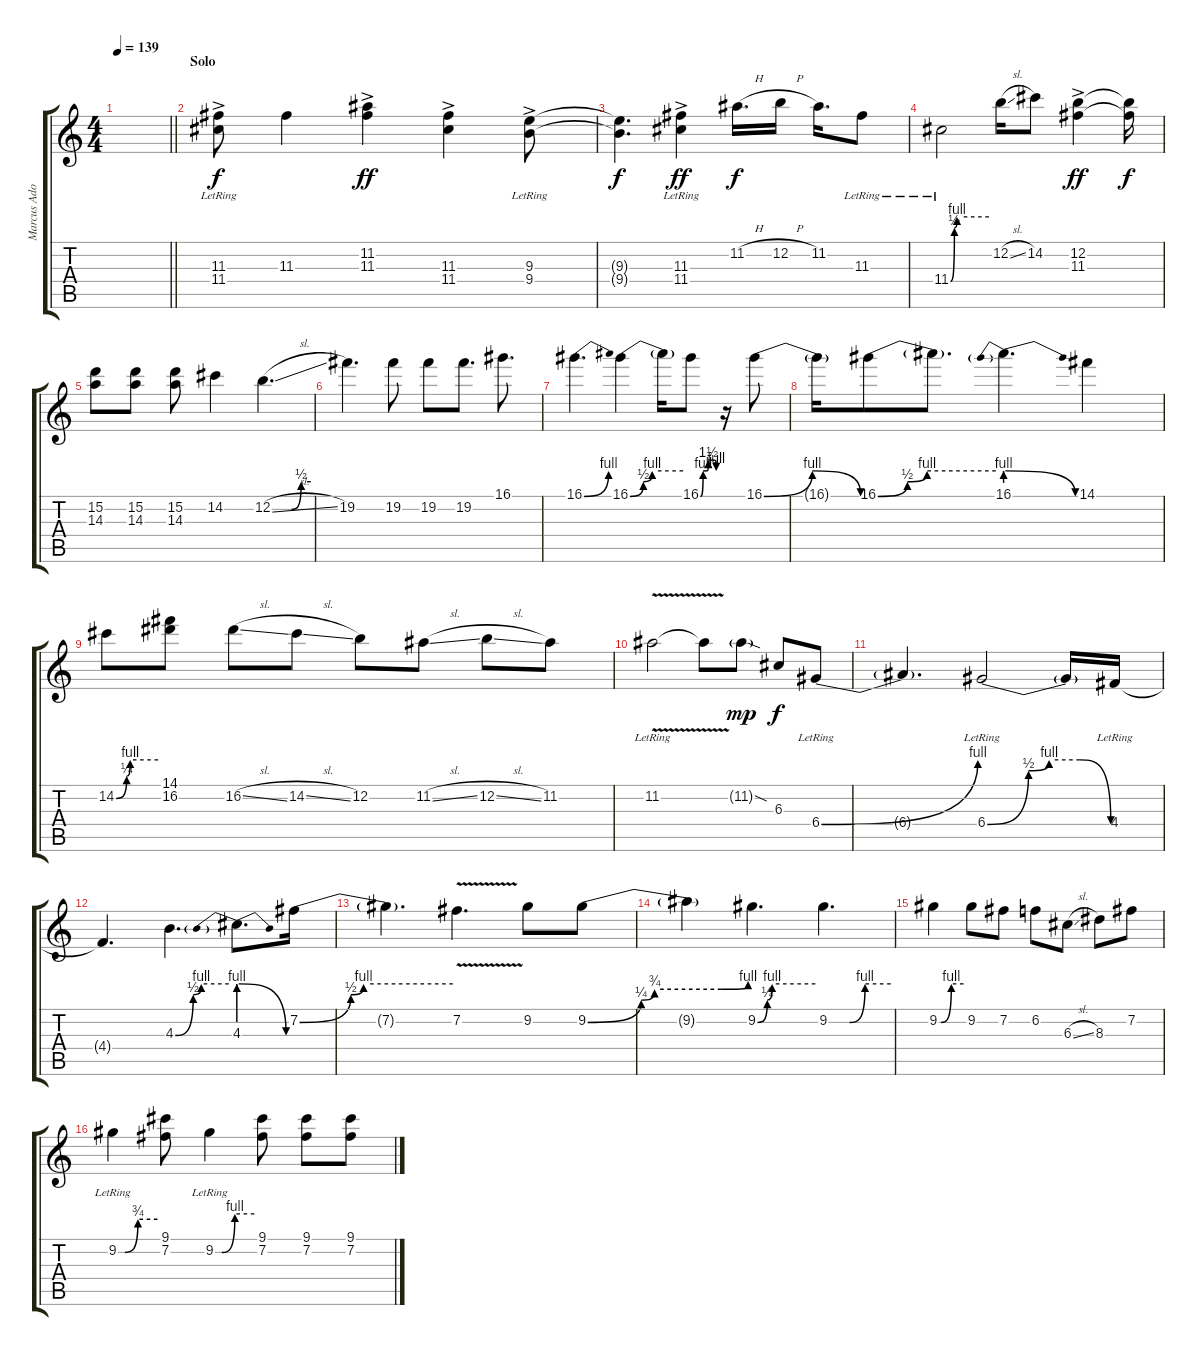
\track ("Marcus Adoro(Overdub/Solo)" "Marcus Ado") {instrument overdrivenguitar}
\staff {score tabs}
\tuning (E4 B3 G3 D3 A2 E2) {hide}
\ts (4 4)
\tempo 139
\clef g2
\barLineRight lightlight
\ks c
|
\section ("" "Solo")
(11.3{ac lr} 11.4{lr}).8 11.3.4{dy f} (11.2{ac} 11.3).4{dy ff} (11.3{ac} 11.4).4 (9.3{ac lr} 9.4{lr}).8 |
(9.3{t} 9.4{t}).4{d dy f} (11.3{ac lr} 11.4{lr}).4{dy ff} 11.2{h}.16{d dy f} 12.2{h}.16 11.2.16{d} 11.3{lr}.8 |
11.4{be (custom 0 0 6 2 10 4 60 4) lr}.2 12.2{sl}.16 14.2.8 (12.2{ac} 11.3).4{dy ff} (12.2{t} 11.3{t}).16{dy f} |
(15.2 14.3).8 (15.2 14.3).8 (15.2 14.3).8 14.2.4 12.2{be (custom 0 0 30 0 45 2 60 2) sl}.4{d} |
19.2.4{d} 19.2.8 19.2.8 19.2.8{d} 16.1.8{d} |
16.1{be (bend 0 0 60 4)}.4{d} 16.1{be (custom 0 0 15 2 25 4 60 4)}.4 16.1{t}.16 16.1{be (custom 0 0 10 4 25 4 30 6 55 6 60 4)}.8 r.16 16.1{be (bendrelease 0 0 15 4 25 4 60 0)}.8 |
16.1{t}.16 16.1{be (custom 0 0 15 2 25 4 60 4)}.8 16.1{t}.8{d} 16.1{be (prebendrelease 0 4 60 0)}.4{d} 14.1.4 |
14.2{be (custom 0 0 15 1 20 4 60 4)}.8 (14.1 16.2).8 16.2{sl}.8 14.2{sl}.8 12.2.8 11.2{sl}.8 12.2{sl}.8 11.2.8 |
11.2{v lr}.2 11.2{t}.8 11.2{sod g}.8{dy mp} 6.3.8{dy f} 6.4{be (bend 0 0 60 4) lr}.8 |
6.4{t}.4{d} 6.4{be (custom 0 0 20 2 30 4 45 4 60 0) lr}.2 6.4{t}.16 4.4{lr}.16 |
4.4{t}.4{d} 4.3{be (custom 0 0 20 2 29 4 60 4)}.4{d} 4.3{be (prebendrelease 0 4 60 0)}.8{d} 7.2{be (custom 0 0 20 2 25 4 60 4)}.16 |
7.2{t}.4{d} 7.2{v}.4{d} 9.2.8 9.2{be (custom 0 0 20 1 25 3 50 3 60 4)}.8 |
9.2{t}.4 9.2{be (custom 0 0 10 1 15 4 60 4)}.4{d} 9.2{be (custom 0 0 20 0 35 4 60 4)}.4{d} |
9.2{be (custom 0 0 5 0 30 4 60 4)}.4 9.2.8 7.2.8 6.2.8 6.3{sl}.8 8.3.8 7.2.8 |
9.2{be (custom 0 0 10 0 30 3 60 3) lr}.4 (9.1 7.2).8 9.2{be (custom 0 0 10 0 30 4 60 4) lr}.4 (9.1 7.2).8 (9.1 7.2).8 (9.1 7.2).8
